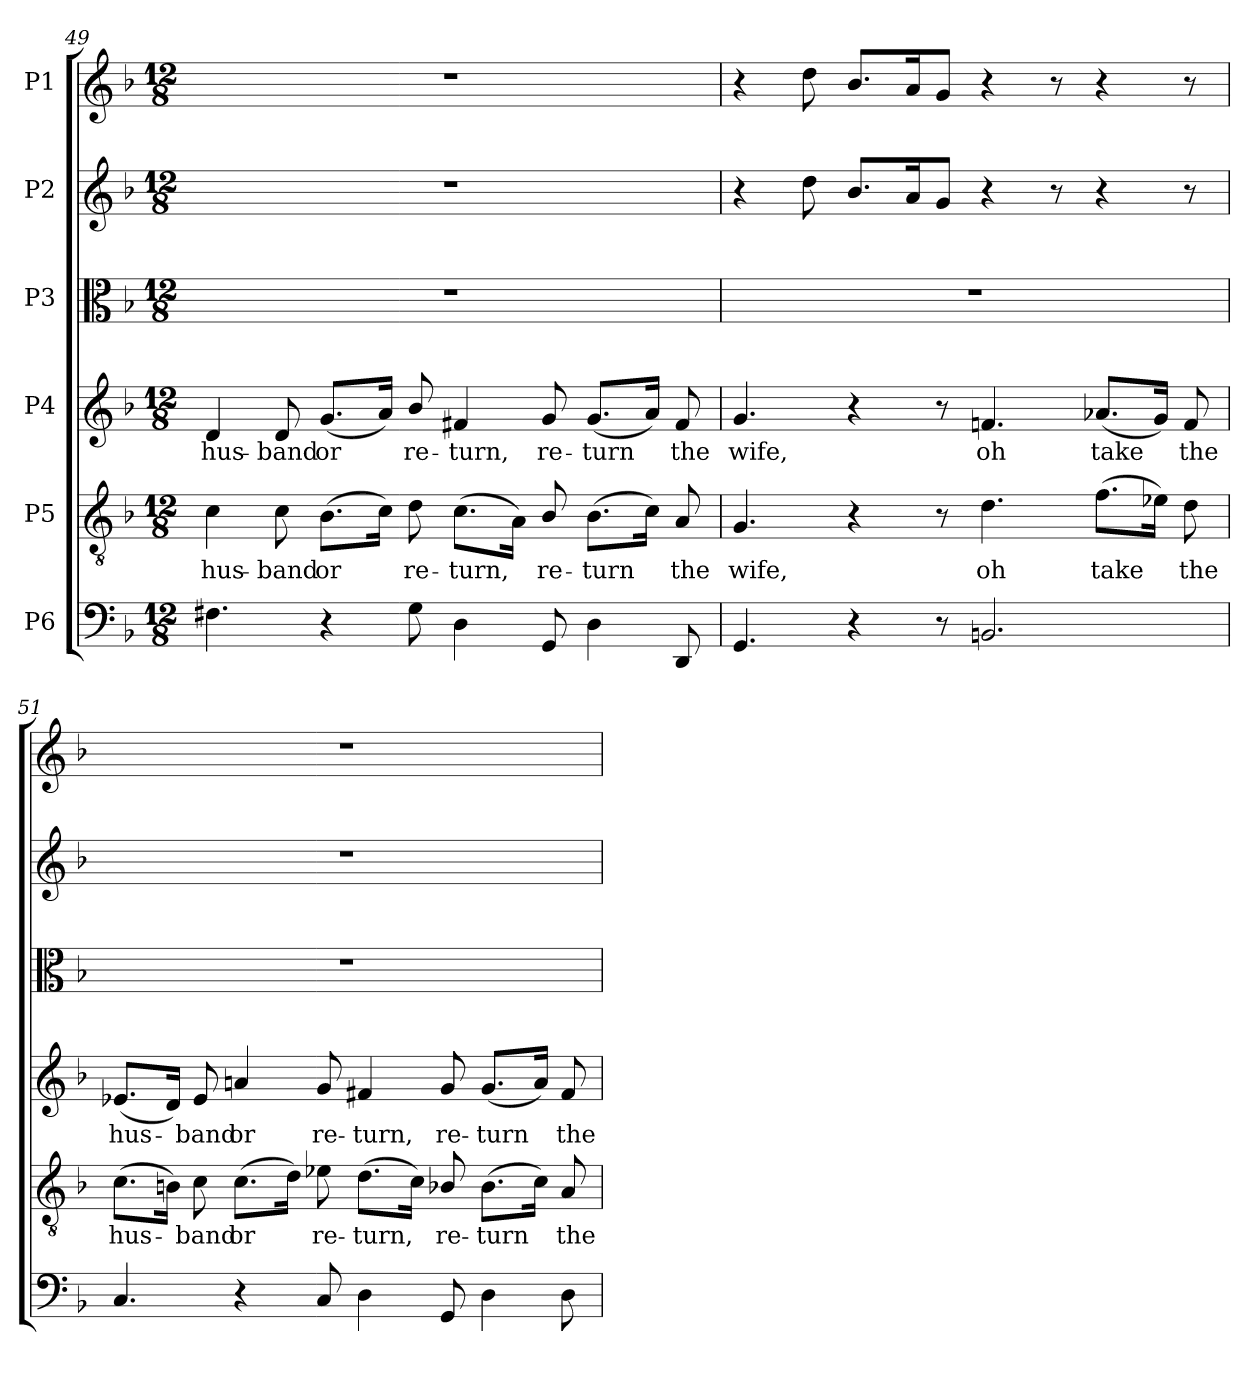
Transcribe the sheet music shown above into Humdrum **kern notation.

**kern	**kern	**text	**kern	**text	**kern	**kern	**kern
*part6	*part5	*part5	*part4	*part4	*part3	*part2	*part1
*staff6	*staff5	*staff5	*staff4	*staff4	*staff3	*staff2	*staff1
*I"P6	*I"P5	*	*I"P4	*	*I"P3	*I"P2	*I"P1
*clefF4	*clefGv2	*	*clefG2	*	*clefC3	*clefG2	*clefG2
*	*ITrd7c12	*	*	*	*	*	*
*k[b-]	*k[b-]	*	*k[b-]	*	*k[b-]	*k[b-]	*k[b-]
*F:	*F:	*	*F:	*	*F:	*F:	*F:
*M12/8	*M12/8	*	*M12/8	*	*M12/8	*M12/8	*M12/8
=49	=49	=49	=49	=49	=49	=49	=49
!	!	!LO:LY:b:color=#000000	!	!	!	!	!
!	!	!	!	!LO:LY:b:color=#000000	!LO:N:vis=1	!LO:N:vis=1	!LO:N:vis=1
4.F#Xi\	4Ci\	hus-	4di/	hus-	1.r	1.r	1.r
!	!	!LO:LY:b:color=#000000	!	!	!	!	!
!	!	!	!	!LO:LY:b:color=#000000	!	!	!
.	8Ci\	-band	8di/	-band	.	.	.
!	!	!LO:LY:b:color=#000000	!	!	!	!	!
!	!	!	!	!LO:LY:b:color=#000000	!	!	!
4r	(8.BB-i\L	or	(8.gi/L	or	.	.	.
.	16Ci\Jk)	.	16ai/Jk)	.	.	.	.
!	!	!LO:LY:b:color=#000000	!	!	!	!	!
!	!	!	!	!LO:LY:b:color=#000000	!	!	!
8Gi\	8Di\	re-	8b-i/	re-	.	.	.
!	!	!LO:LY:b:color=#000000	!	!	!	!	!
!	!	!	!	!LO:LY:b:color=#000000	!	!	!
4Di\	(8.Ci\L	-turn,	4f#Xi/	-turn,	.	.	.
.	16AAi\Jk)	.	.	.	.	.	.
!	!	!LO:LY:b:color=#000000	!	!	!	!	!
!	!	!	!	!LO:LY:b:color=#000000	!	!	!
8GGi/	8BB-i/	re-	8gi/	re-	.	.	.
!	!	!LO:LY:b:color=#000000	!	!	!	!	!
!	!	!	!	!LO:LY:b:color=#000000	!	!	!
4Di\	(8.BB-i\L	-turn	(8.gi/L	-turn	.	.	.
.	16Ci\Jk)	.	16ai/Jk)	.	.	.	.
!	!	!LO:LY:b:color=#000000	!	!	!	!	!
!	!	!	!	!LO:LY:b:color=#000000	!	!	!
8DDi/	8AAi/	the	8f#i/	the	.	.	.
!!LO:LB:g=z
=50	=50	=50	=50	=50	=50	=50	=50
!	!	!LO:LY:b:color=#000000	!	!	!	!	!
!	!	!	!	!LO:LY:b:color=#000000	!LO:N:vis=1	!	!
4.GGi/	4.GGi/	wife,	4.gi/	wife,	1.r	4r	4r
.	.	.	.	.	.	8ddi\	8ddi\
4r	4r	.	4r	.	.	8.b-i/L	8.b-i/L
.	.	.	.	.	.	16ai/k	16ai/k
8r	8r	.	8r	.	.	8gi/J	8gi/J
!	!	!LO:LY:b:color=#000000	!	!	!	!	!
!	!	!	!	!LO:LY:b:color=#000000	!	!	!
2.BBni/	4.Di\	oh	4.fni/	oh	.	4r	4r
.	.	.	.	.	.	8r	8r
!	!	!LO:LY:b:color=#000000	!	!	!	!	!
!	!	!	!	!LO:LY:b:color=#000000	!	!	!
.	(8.Fi\L	take	(8.a-Xi/L	take	.	4r	4r
.	16E-Xi\Jk)	.	16gi/Jk)	.	.	.	.
!	!	!LO:LY:b:color=#000000	!	!	!	!	!
!	!	!	!	!LO:LY:b:color=#000000	!	!	!
.	8Di\	the	8fi/	the	.	8r	8r
=51	=51	=51	=51	=51	=51	=51	=51
!	!	!LO:LY:b:color=#000000	!	!	!	!	!
!	!	!	!	!LO:LY:b:color=#000000	!LO:N:vis=1	!LO:N:vis=1	!LO:N:vis=1
4.Ci/	(8.Ci\L	hus-	(8.e-Xi/L	hus-	1.r	1.r	1.r
.	16BBni\Jk)	.	16di/Jk)	.	.	.	.
!	!	!LO:LY:b:color=#000000	!	!	!	!	!
!	!	!	!	!LO:LY:b:color=#000000	!	!	!
.	8Ci\	-band	8e-i/	-band	.	.	.
!	!	!LO:LY:b:color=#000000	!	!	!	!	!
!	!	!	!	!LO:LY:b:color=#000000	!	!	!
4r	(8.Ci\L	or	4ani/	or	.	.	.
.	16Di\Jk)	.	.	.	.	.	.
!	!	!LO:LY:b:color=#000000	!	!	!	!	!
!	!	!	!	!LO:LY:b:color=#000000	!	!	!
8Ci/	8E-Xi\	re-	8gi/	re-	.	.	.
!	!	!LO:LY:b:color=#000000	!	!	!	!	!
!	!	!	!	!LO:LY:b:color=#000000	!	!	!
4Di\	(8.Di\L	-turn,	4f#Xi/	-turn,	.	.	.
.	16Ci\Jk)	.	.	.	.	.	.
!	!	!LO:LY:b:color=#000000	!	!	!	!	!
!	!	!	!	!LO:LY:b:color=#000000	!	!	!
8GGi/	8BB-i/	re-	8gi/	re-	.	.	.
!	!	!LO:LY:b:color=#000000	!	!	!	!	!
!	!	!	!	!LO:LY:b:color=#000000	!	!	!
4Di\	(8.BB-i\L	-turn	(8.gi/L	-turn	.	.	.
.	16Ci\Jk)	.	16ai/Jk)	.	.	.	.
!	!	!LO:LY:b:color=#000000	!	!	!	!	!
!	!	!	!	!LO:LY:b:color=#000000	!	!	!
8Di\	8AAi/	the	8f#i/	the	.	.	.
=	=	=	=	=	=	=	=
*-	*-	*-	*-	*-	*-	*-	*-
